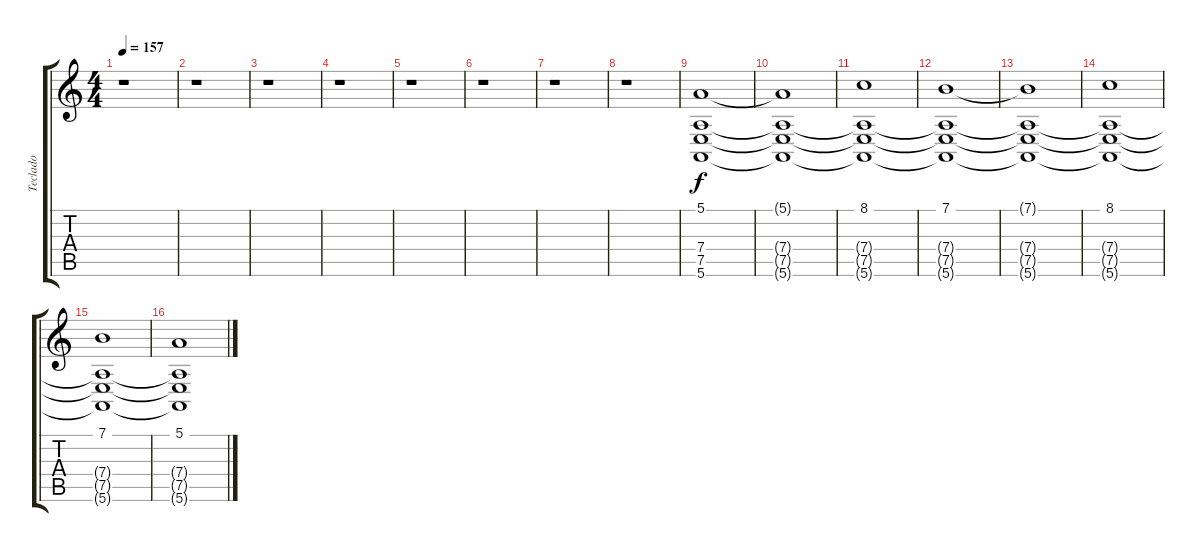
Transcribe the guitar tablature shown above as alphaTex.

\track ("Teclado" "Teclado") {instrument stringensemble2}
\staff {score tabs}
\tuning (E4 B3 G3 D3 A2 E2) {hide}
\ts (4 4)
\tempo 157
\clef g2
\ks c
r.1{dy f} |
r.1 |
r.1 |
r.1 |
r.1 |
r.1 |
r.1 |
r.1{volume 15} |
(5.1 7.4 7.5 5.6).1 |
(5.1{t} 7.4{t} 7.5{t} 5.6{t}).1 |
(8.1 7.4{t} 7.5{t} 5.6{t}).1 |
(7.1 7.4{t} 7.5{t} 5.6{t}).1 |
(7.1{t} 7.4{t} 7.5{t} 5.6{t}).1 |
(8.1 7.4{t} 7.5{t} 5.6{t}).1 |
(7.1 7.4{t} 7.5{t} 5.6{t}).1 |
(5.1 7.4{t} 7.5{t} 5.6{t}).1
